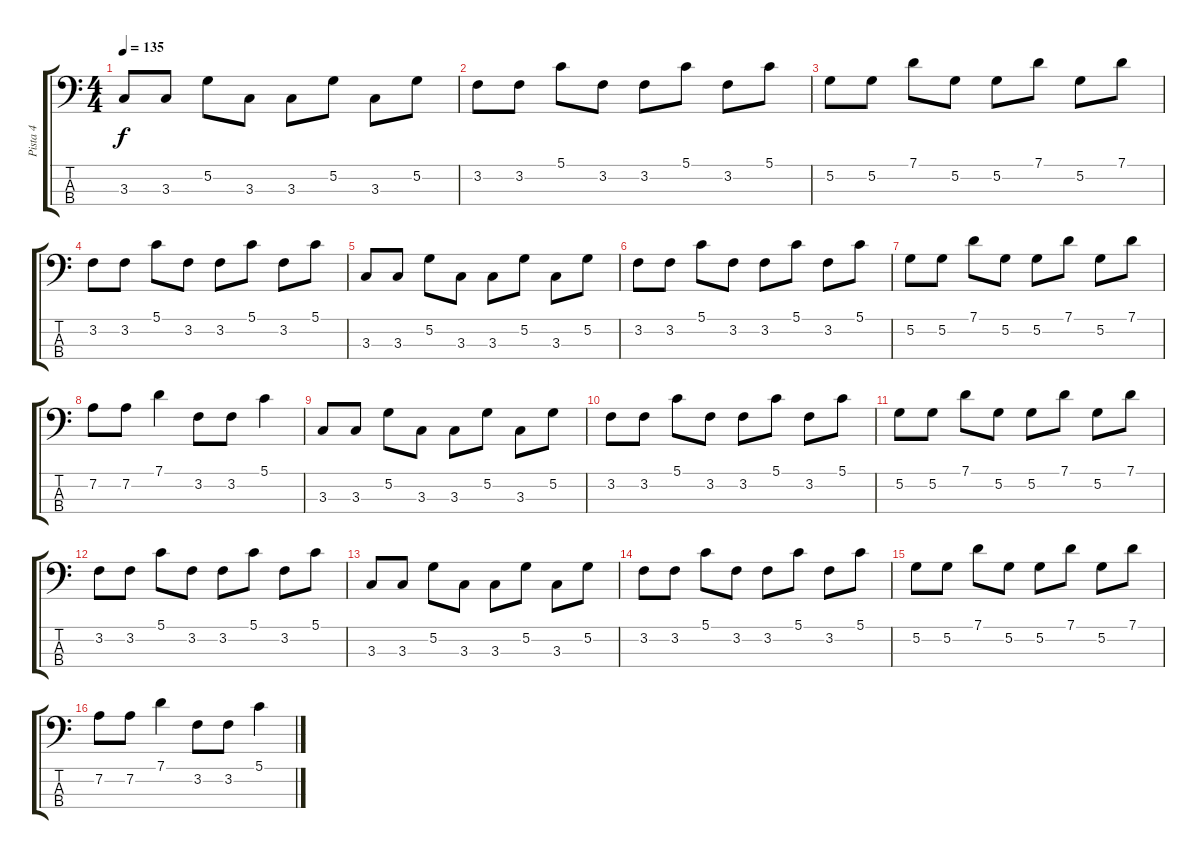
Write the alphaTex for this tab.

\track ("Pista 4" "Pista 4") {instrument electricbasspick}
\staff {score tabs}
\tuning (G2 D2 A1 E1) {hide}
\ts (4 4)
\tempo 135
\clef f4
\ks c
3.3.8{dy f} 3.3.8 5.2.8 3.3.8 3.3.8 5.2.8 3.3.8 5.2.8 |
3.2.8 3.2.8 5.1.8 3.2.8 3.2.8 5.1.8 3.2.8 5.1.8 |
5.2.8 5.2.8 7.1.8 5.2.8 5.2.8 7.1.8 5.2.8 7.1.8 |
3.2.8 3.2.8 5.1.8 3.2.8 3.2.8 5.1.8 3.2.8 5.1.8 |
3.3.8 3.3.8 5.2.8 3.3.8 3.3.8 5.2.8 3.3.8 5.2.8 |
3.2.8 3.2.8 5.1.8 3.2.8 3.2.8 5.1.8 3.2.8 5.1.8 |
5.2.8 5.2.8 7.1.8 5.2.8 5.2.8 7.1.8 5.2.8 7.1.8 |
7.2.8 7.2.8 7.1.4 3.2.8 3.2.8 5.1.4 |
3.3.8 3.3.8 5.2.8 3.3.8 3.3.8 5.2.8 3.3.8 5.2.8 |
3.2.8 3.2.8 5.1.8 3.2.8 3.2.8 5.1.8 3.2.8 5.1.8 |
5.2.8 5.2.8 7.1.8 5.2.8 5.2.8 7.1.8 5.2.8 7.1.8 |
3.2.8 3.2.8 5.1.8 3.2.8 3.2.8 5.1.8 3.2.8 5.1.8 |
3.3.8 3.3.8 5.2.8 3.3.8 3.3.8 5.2.8 3.3.8 5.2.8 |
3.2.8 3.2.8 5.1.8 3.2.8 3.2.8 5.1.8 3.2.8 5.1.8 |
5.2.8 5.2.8 7.1.8 5.2.8 5.2.8 7.1.8 5.2.8 7.1.8 |
7.2.8 7.2.8 7.1.4 3.2.8 3.2.8 5.1.4
